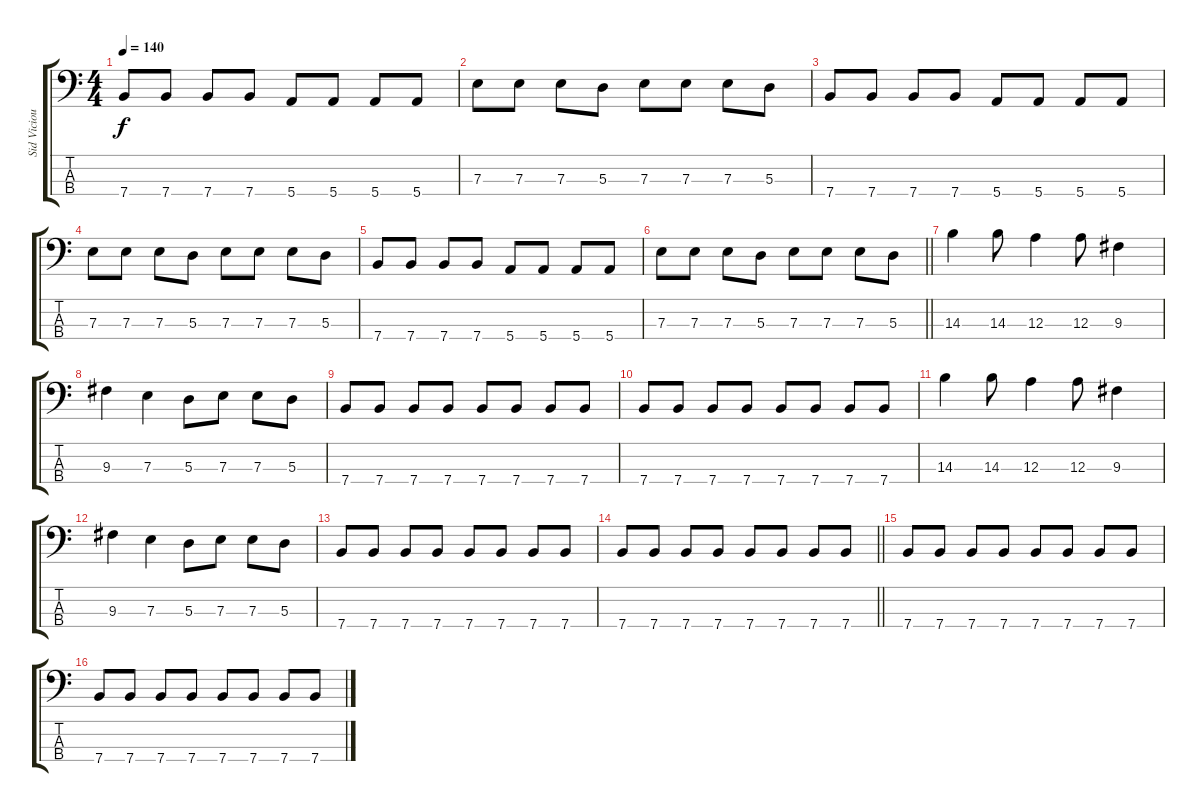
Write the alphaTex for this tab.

\track ("Sid Vicious" "Sid Viciou") {instrument electricbassfinger}
\staff {score tabs}
\tuning (G2 D2 A1 E1) {hide}
\ts (4 4)
\tempo 140
\clef f4
\ks c
7.4.8{dy f} 7.4.8 7.4.8 7.4.8 5.4.8 5.4.8 5.4.8 5.4.8 |
7.3.8 7.3.8 7.3.8 5.3.8 7.3.8 7.3.8 7.3.8 5.3.8 |
7.4.8 7.4.8 7.4.8 7.4.8 5.4.8 5.4.8 5.4.8 5.4.8 |
7.3.8 7.3.8 7.3.8 5.3.8 7.3.8 7.3.8 7.3.8 5.3.8 |
7.4.8 7.4.8 7.4.8 7.4.8 5.4.8 5.4.8 5.4.8 5.4.8 |
\barLineRight lightlight
7.3.8 7.3.8 7.3.8 5.3.8 7.3.8 7.3.8 7.3.8 5.3.8 |
14.3.4 14.3.8 12.3.4 12.3.8 9.3.4 |
9.3.4 7.3.4 5.3.8 7.3.8 7.3.8 5.3.8 |
7.4.8 7.4.8 7.4.8 7.4.8 7.4.8 7.4.8 7.4.8 7.4.8 |
7.4.8 7.4.8 7.4.8 7.4.8 7.4.8 7.4.8 7.4.8 7.4.8 |
14.3.4 14.3.8 12.3.4 12.3.8 9.3.4 |
9.3.4 7.3.4 5.3.8 7.3.8 7.3.8 5.3.8 |
7.4.8 7.4.8 7.4.8 7.4.8 7.4.8 7.4.8 7.4.8 7.4.8 |
\barLineRight lightlight
7.4.8 7.4.8 7.4.8 7.4.8 7.4.8 7.4.8 7.4.8 7.4.8 |
7.4.8 7.4.8 7.4.8 7.4.8 7.4.8 7.4.8 7.4.8 7.4.8 |
7.4.8 7.4.8 7.4.8 7.4.8 7.4.8 7.4.8 7.4.8 7.4.8
